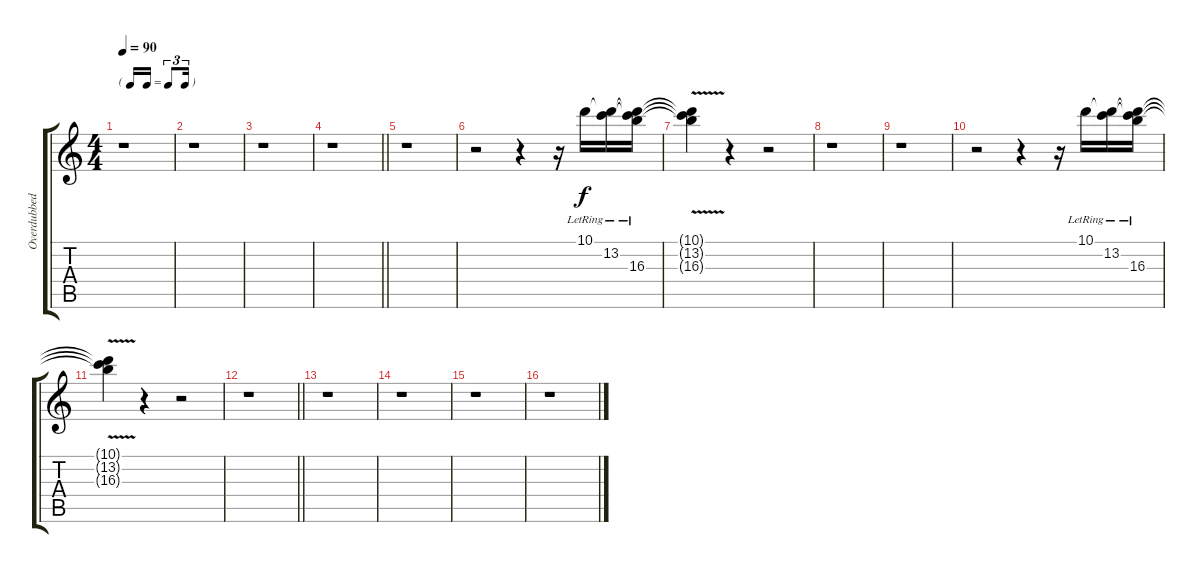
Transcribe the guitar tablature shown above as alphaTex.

\track ("Overdubbed gtr" "Overdubbed") {instrument electricguitarclean}
\staff {score tabs}
\tuning (E4 B3 G3 D3 A2 E2) {hide}
\ts (4 4)
\tf triplet16th
\tempo 90
\clef g2
\ks c
r.1{dy f instrument electricguitarclean} |
r.1 |
r.1 |
\barLineRight lightlight
r.1 |
\section ("" " ")
r.1 |
r.2 r.4 r.16 10.1{lr}.16 (10.1{t} 13.2{lr}).16 (10.1{t} 13.2{t} 16.3{lr}).16 |
(10.1{v t} 13.2{v t} 16.3{v t}).4 r.4 r.2 |
r.1 |
r.1 |
r.2 r.4 r.16 10.1{lr}.16 (10.1{t} 13.2{lr}).16 (10.1{t} 13.2{t} 16.3{lr}).16 |
(10.1{v t} 13.2{v t} 16.3{v t}).4 r.4 r.2 |
\barLineRight lightlight
r.1 |
\section ("" " ")
r.1 |
r.1 |
r.1 |
r.1
